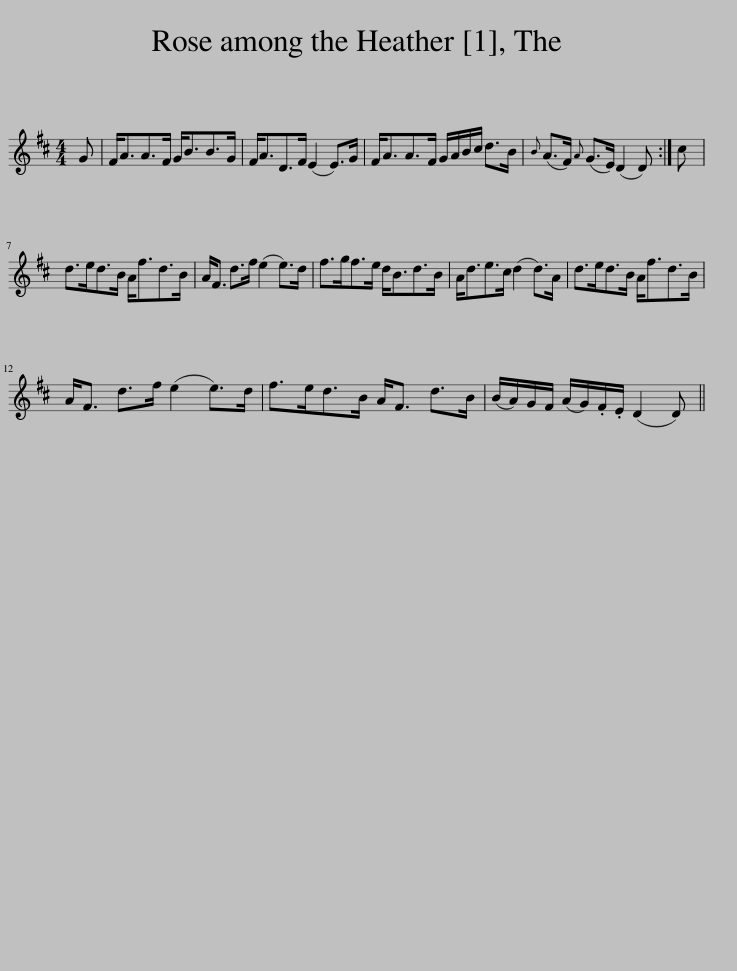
X:1
L:1/8
M:4/4
I:linebreak $
K:D
V:1 treble
V:1
 G | F<AA>F G<BB>G | F<AD>F (E2 E>)G | F<AA>F G/A/B/c/ d>B |{B} (A>F){A} (G>E) (D2 D) :| %5
 c |$ d>ed>B A<fd>B | A<F d>f (e2 e>)d | f>gf>e d<Bd>B | A<de>c (d2 d>)A | %10
 d>ed>B A<fd>B |$ A<F d>f (e2 e>)d | f>ed>B A<F d>B | (B/A/)G/F/ (A/G/).F/.E/ (D2 D) || %14
